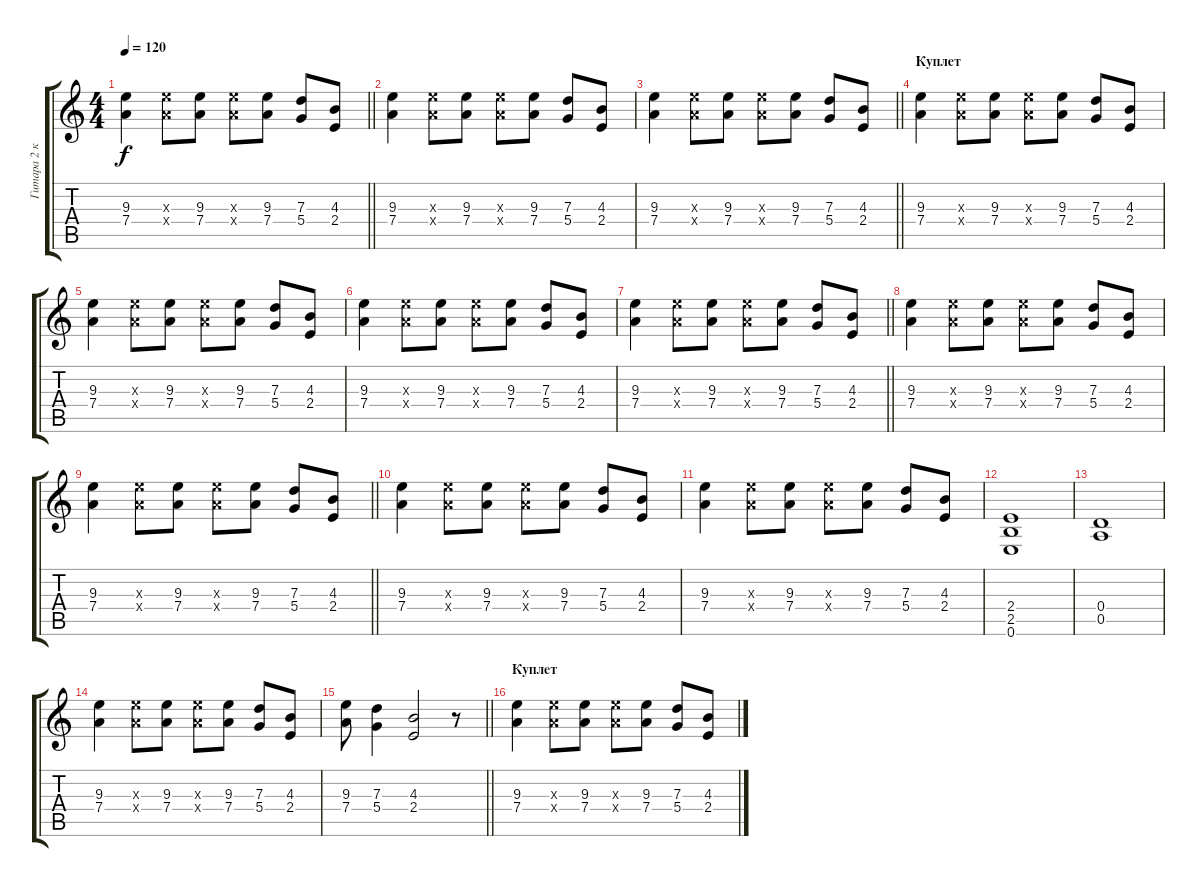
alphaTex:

\track ("Гитара 2 к.2" "Гитара 2 к") {instrument distortionguitar}
\staff {score tabs}
\tuning (E4 B3 G3 D3 A2 E2) {hide}
\ts (4 4)
\tempo 120
\clef g2
\barLineRight lightlight
\ks c
(9.3 7.4).4{dy f} (9.3{x} 7.4{x}).8 (9.3 7.4).8 (9.3{x} 7.4{x}).8 (9.3 7.4).8 (7.3 5.4).8 (4.3 2.4).8 |
(9.3 7.4).4 (9.3{x} 7.4{x}).8 (9.3 7.4).8 (9.3{x} 7.4{x}).8 (9.3 7.4).8 (7.3 5.4).8 (4.3 2.4).8 |
\barLineRight lightlight
(9.3 7.4).4 (9.3{x} 7.4{x}).8 (9.3 7.4).8 (9.3{x} 7.4{x}).8 (9.3 7.4).8 (7.3 5.4).8 (4.3 2.4).8 |
\section ("" "Куплет")
(9.3 7.4).4 (9.3{x} 7.4{x}).8 (9.3 7.4).8 (9.3{x} 7.4{x}).8 (9.3 7.4).8 (7.3 5.4).8 (4.3 2.4).8 |
(9.3 7.4).4 (9.3{x} 7.4{x}).8 (9.3 7.4).8 (9.3{x} 7.4{x}).8 (9.3 7.4).8 (7.3 5.4).8 (4.3 2.4).8 |
(9.3 7.4).4 (9.3{x} 7.4{x}).8 (9.3 7.4).8 (9.3{x} 7.4{x}).8 (9.3 7.4).8 (7.3 5.4).8 (4.3 2.4).8 |
\barLineRight lightlight
(9.3 7.4).4 (9.3{x} 7.4{x}).8 (9.3 7.4).8 (9.3{x} 7.4{x}).8 (9.3 7.4).8 (7.3 5.4).8 (4.3 2.4).8 |
(9.3 7.4).4 (9.3{x} 7.4{x}).8 (9.3 7.4).8 (9.3{x} 7.4{x}).8 (9.3 7.4).8 (7.3 5.4).8 (4.3 2.4).8 |
\barLineRight lightlight
(9.3 7.4).4 (9.3{x} 7.4{x}).8 (9.3 7.4).8 (9.3{x} 7.4{x}).8 (9.3 7.4).8 (7.3 5.4).8 (4.3 2.4).8 |
(9.3 7.4).4 (9.3{x} 7.4{x}).8 (9.3 7.4).8 (9.3{x} 7.4{x}).8 (9.3 7.4).8 (7.3 5.4).8 (4.3 2.4).8 |
(9.3 7.4).4 (9.3{x} 7.4{x}).8 (9.3 7.4).8 (9.3{x} 7.4{x}).8 (9.3 7.4).8 (7.3 5.4).8 (4.3 2.4).8 |
(2.4 2.5 0.6).1 |
(0.4 0.5).1 |
(9.3 7.4).4 (9.3{x} 7.4{x}).8 (9.3 7.4).8 (9.3{x} 7.4{x}).8 (9.3 7.4).8 (7.3 5.4).8 (4.3 2.4).8 |
\barLineRight lightlight
(9.3 7.4).8 (7.3 5.4).4 (4.3 2.4).2 r.8 |
\section ("" "Куплет")
(9.3 7.4).4 (9.3{x} 7.4{x}).8 (9.3 7.4).8 (9.3{x} 7.4{x}).8 (9.3 7.4).8 (7.3 5.4).8 (4.3 2.4).8
